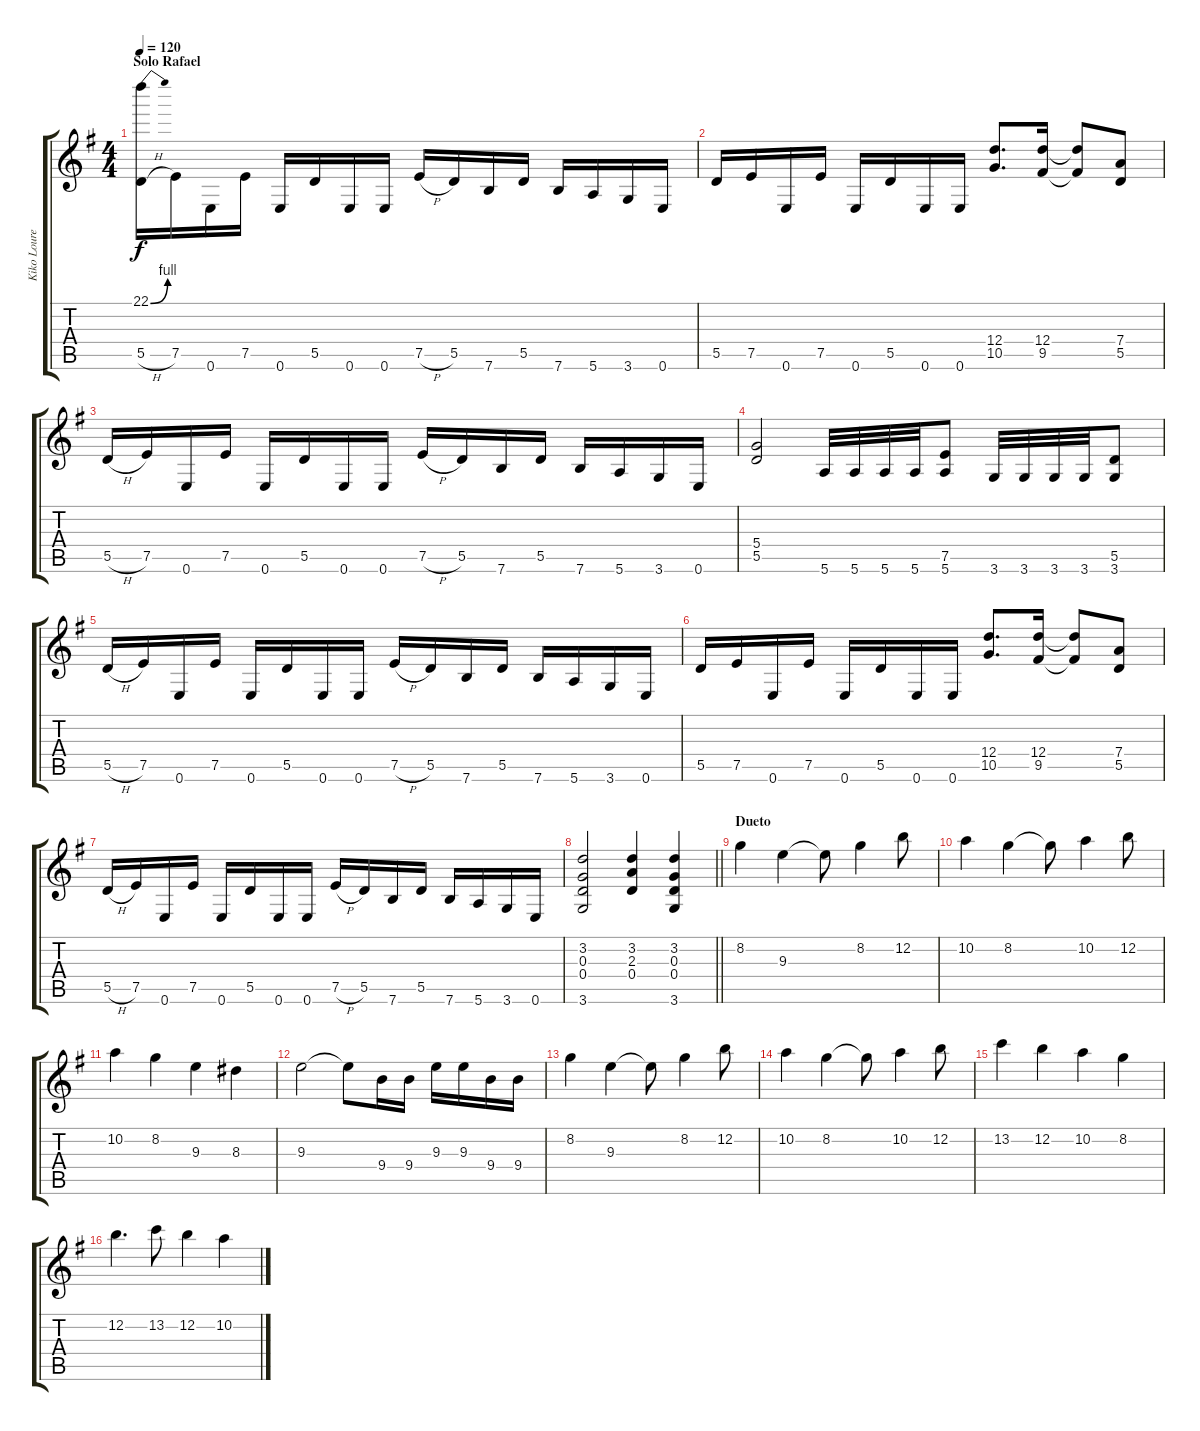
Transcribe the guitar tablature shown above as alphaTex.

\track ("Kiko Loureiro" "Kiko Loure") {instrument distortionguitar}
\staff {score tabs}
\tuning (E4 B3 G3 D3 A2 E2) {hide}
\ts (4 4)
\section ("" "Solo Rafael")
\tempo 120
\clef g2
\ks eminor
(22.1{be (bend 0 0 60 4)} 5.5{h}).16{dy f volume 12} 7.5.16 0.6.16 7.5.16 0.6.16 5.5.16 0.6.16 0.6.16 7.5{h}.16 5.5.16 7.6.16 5.5.16 7.6.16 5.6.16 3.6.16 0.6.16 |
5.5.16 7.5.16 0.6.16 7.5.16 0.6.16 5.5.16 0.6.16 0.6.16 (12.4 10.5).8{d} (12.4 9.5).16 (12.4{t} 9.5{t}).8 (7.4 5.5).8 |
5.5{h}.16 7.5.16 0.6.16 7.5.16 0.6.16 5.5.16 0.6.16 0.6.16 7.5{h}.16 5.5.16 7.6.16 5.5.16 7.6.16 5.6.16 3.6.16 0.6.16 |
(5.4 5.5).2 5.6.32 5.6.32 5.6.32 5.6.32 (7.5 5.6).8 3.6.32 3.6.32 3.6.32 3.6.32 (5.5 3.6).8 |
5.5{h}.16 7.5.16 0.6.16 7.5.16 0.6.16 5.5.16 0.6.16 0.6.16 7.5{h}.16 5.5.16 7.6.16 5.5.16 7.6.16 5.6.16 3.6.16 0.6.16 |
5.5.16 7.5.16 0.6.16 7.5.16 0.6.16 5.5.16 0.6.16 0.6.16 (12.4 10.5).8{d} (12.4 9.5).16 (12.4{t} 9.5{t}).8 (7.4 5.5).8 |
5.5{h}.16 7.5.16 0.6.16 7.5.16 0.6.16 5.5.16 0.6.16 0.6.16 7.5{h}.16 5.5.16 7.6.16 5.5.16 7.6.16 5.6.16 3.6.16 0.6.16 |
\barLineRight lightlight
(3.2 0.3 0.4 3.6).2 (3.2 2.3 0.4).4 (3.2 0.3 0.4 3.6).4 |
\section ("" "Dueto")
8.2.4 9.3.4 9.3{t}.8 8.2.4 12.2.8 |
10.2.4 8.2.4 8.2{t}.8 10.2.4 12.2.8 |
10.2.4 8.2.4 9.3.4 8.3.4 |
9.3.2 9.3{t}.8 9.4.16 9.4.16 9.3.16 9.3.16 9.4.16 9.4.16 |
8.2.4 9.3.4 9.3{t}.8 8.2.4 12.2.8 |
10.2.4 8.2.4 8.2{t}.8 10.2.4 12.2.8 |
13.2.4 12.2.4 10.2.4 8.2.4 |
12.2.4{d} 13.2.8 12.2.4 10.2.4
